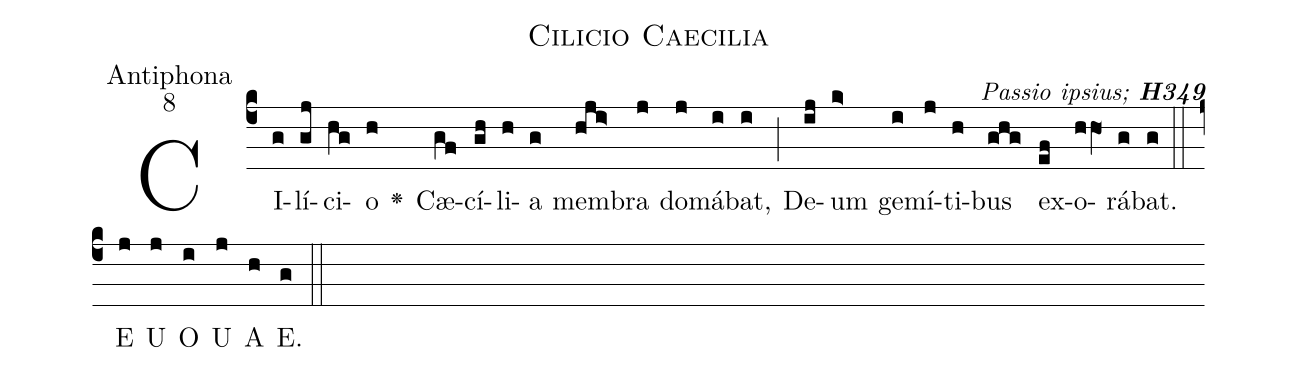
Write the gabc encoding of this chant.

name:Cilicio Caecilia;
office-part:Antiphona;
mode:8;
commentary:{\itshape\mdseries Passio ipsius;\/}  {\bfseries H349};
%%
(c4) CI(g)lí(gj)ci(hg)o(h) <v>\greheightstar</v>() Cæ(gf)cí(gh)li(h)a(g) mem(hji>)bra(j) do(j)má(i)bat,(i) (;) De(ij)um(k>) ge(i)mí(j)ti(h)bus(ghg) ex(ef)o(hhO1)rá(g)bat.(g) (::) E(j) U(j) O(i) U(j) A(h) E.(g) (::)
